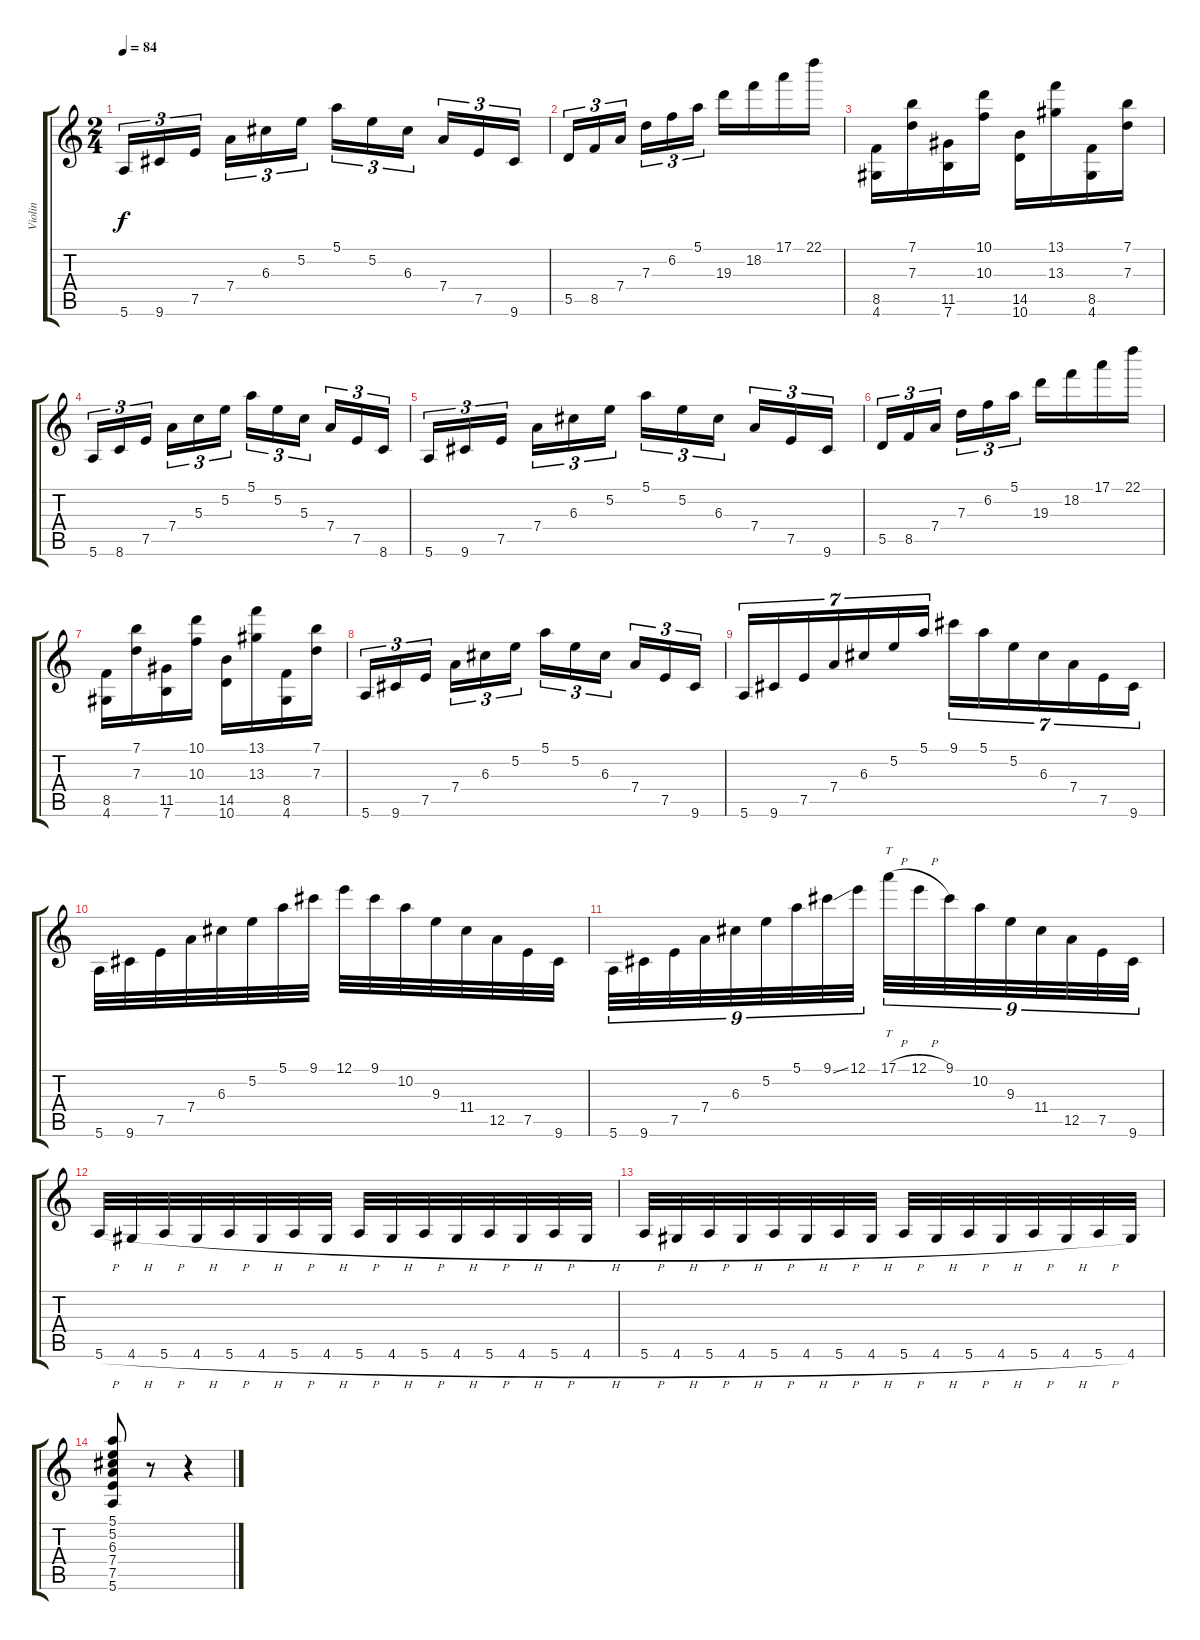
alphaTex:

\track ("Violin" "Violin") {instrument acousticguitarnylon}
\staff {score tabs}
\tuning (E4 B3 G3 D3 A2 E2) {hide}
\ts (2 4)
\tempo 84
\clef g2
\ks c
5.6.16{tu (3 2) dy f} 9.6.16{tu (3 2)} 7.5.16{tu (3 2)} 7.4.16{tu (3 2)} 6.3.16{tu (3 2)} 5.2.16{tu (3 2)} 5.1.16{tu (3 2)} 5.2.16{tu (3 2)} 6.3.16{tu (3 2)} 7.4.16{tu (3 2)} 7.5.16{tu (3 2)} 9.6.16{tu (3 2)} |
5.5.16{tu (3 2)} 8.5.16{tu (3 2)} 7.4.16{tu (3 2)} 7.3.16{tu (3 2)} 6.2.16{tu (3 2)} 5.1.16{tu (3 2)} 19.3.16 18.2.16 17.1.16 22.1.16 |
(8.5 4.6).16 (7.1 7.3).16 (11.5 7.6).16 (10.1 10.3).16 (14.5 10.6).16 (13.1 13.3).16 (8.5 4.6).16 (7.1 7.3).16 |
5.6.16{tu (3 2)} 8.6.16{tu (3 2)} 7.5.16{tu (3 2)} 7.4.16{tu (3 2)} 5.3.16{tu (3 2)} 5.2.16{tu (3 2)} 5.1.16{tu (3 2)} 5.2.16{tu (3 2)} 5.3.16{tu (3 2)} 7.4.16{tu (3 2)} 7.5.16{tu (3 2)} 8.6.16{tu (3 2)} |
5.6.16{tu (3 2)} 9.6.16{tu (3 2)} 7.5.16{tu (3 2)} 7.4.16{tu (3 2)} 6.3.16{tu (3 2)} 5.2.16{tu (3 2)} 5.1.16{tu (3 2)} 5.2.16{tu (3 2)} 6.3.16{tu (3 2)} 7.4.16{tu (3 2)} 7.5.16{tu (3 2)} 9.6.16{tu (3 2)} |
5.5.16{tu (3 2)} 8.5.16{tu (3 2)} 7.4.16{tu (3 2)} 7.3.16{tu (3 2)} 6.2.16{tu (3 2)} 5.1.16{tu (3 2)} 19.3.16 18.2.16 17.1.16 22.1.16 |
(8.5 4.6).16 (7.1 7.3).16 (11.5 7.6).16 (10.1 10.3).16 (14.5 10.6).16 (13.1 13.3).16 (8.5 4.6).16 (7.1 7.3).16 |
5.6.16{tu (3 2)} 9.6.16{tu (3 2)} 7.5.16{tu (3 2)} 7.4.16{tu (3 2)} 6.3.16{tu (3 2)} 5.2.16{tu (3 2)} 5.1.16{tu (3 2)} 5.2.16{tu (3 2)} 6.3.16{tu (3 2)} 7.4.16{tu (3 2)} 7.5.16{tu (3 2)} 9.6.16{tu (3 2)} |
5.6.16{tu (7 4)} 9.6.16{tu (7 4)} 7.5.16{tu (7 4)} 7.4.16{tu (7 4)} 6.3.16{tu (7 4)} 5.2.16{tu (7 4)} 5.1.16{tu (7 4)} 9.1.16{tu (7 4)} 5.1.16{tu (7 4)} 5.2.16{tu (7 4)} 6.3.16{tu (7 4)} 7.4.16{tu (7 4)} 7.5.16{tu (7 4)} 9.6.16{tu (7 4)} |
5.6.32 9.6.32 7.5.32 7.4.32 6.3.32 5.2.32 5.1.32 9.1.32 12.1.32 9.1.32 10.2.32 9.3.32 11.4.32 12.5.32 7.5.32 9.6.32 |
5.6.32{tu (9 8)} 9.6.32{tu (9 8)} 7.5.32{tu (9 8)} 7.4.32{tu (9 8)} 6.3.32{tu (9 8)} 5.2.32{tu (9 8)} 5.1.32{tu (9 8)} 9.1{ss}.32{tu (9 8)} 12.1.32{tu (9 8)} 17.1{h}.32{tt tu (9 8)} 12.1{h}.32{tu (9 8)} 9.1.32{tu (9 8)} 10.2.32{tu (9 8)} 9.3.32{tu (9 8)} 11.4.32{tu (9 8)} 12.5.32{tu (9 8)} 7.5.32{tu (9 8)} 9.6.32{tu (9 8)} |
5.6{h}.32 4.6{h}.32 5.6{h}.32 4.6{h}.32 5.6{h}.32 4.6{h}.32 5.6{h}.32 4.6{h}.32 5.6{h}.32 4.6{h}.32 5.6{h}.32 4.6{h}.32 5.6{h}.32 4.6{h}.32 5.6{h}.32 4.6{h}.32 |
5.6{h}.32 4.6{h}.32 5.6{h}.32 4.6{h}.32 5.6{h}.32 4.6{h}.32 5.6{h}.32 4.6{h}.32 5.6{h}.32 4.6{h}.32 5.6{h}.32 4.6{h}.32 5.6{h}.32 4.6{h}.32 5.6{h}.32 4.6.32 |
(5.1 5.2 6.3 7.4 7.5 5.6).8 r.8 r.4
